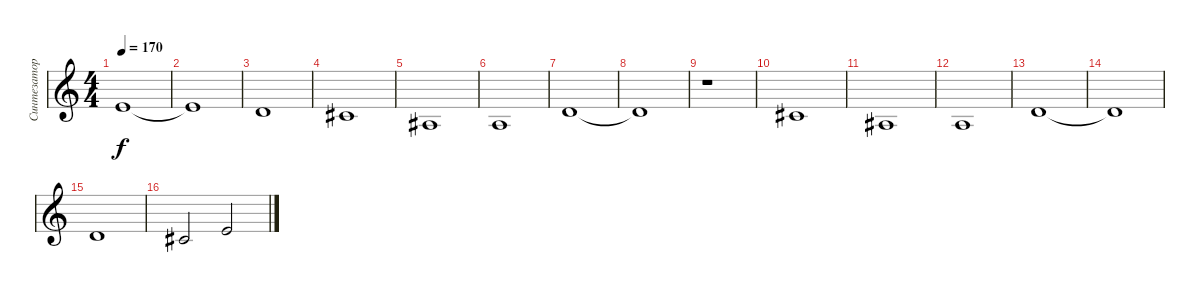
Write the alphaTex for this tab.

\track ("Синтезатор Rechst " "Синтезатор") {instrument stringensemble1}
\staff {score}
\tuning (E4 B3 G3 D3 A2 E2 B1) {hide}
\ts (4 4)
\tempo 170
\clef g2
\ks c
9.3.1{dy f} |
9.3{t}.1 |
7.3.1 |
16.5.1 |
13.5.1 |
12.5.1 |
17.5.1 |
17.5{t}.1 |
r.1 |
16.5.1 |
13.5.1 |
12.5.1 |
17.5.1 |
17.5{t}.1 |
7.3.1{instrument stringensemble1} |
6.3.2 9.3.2
